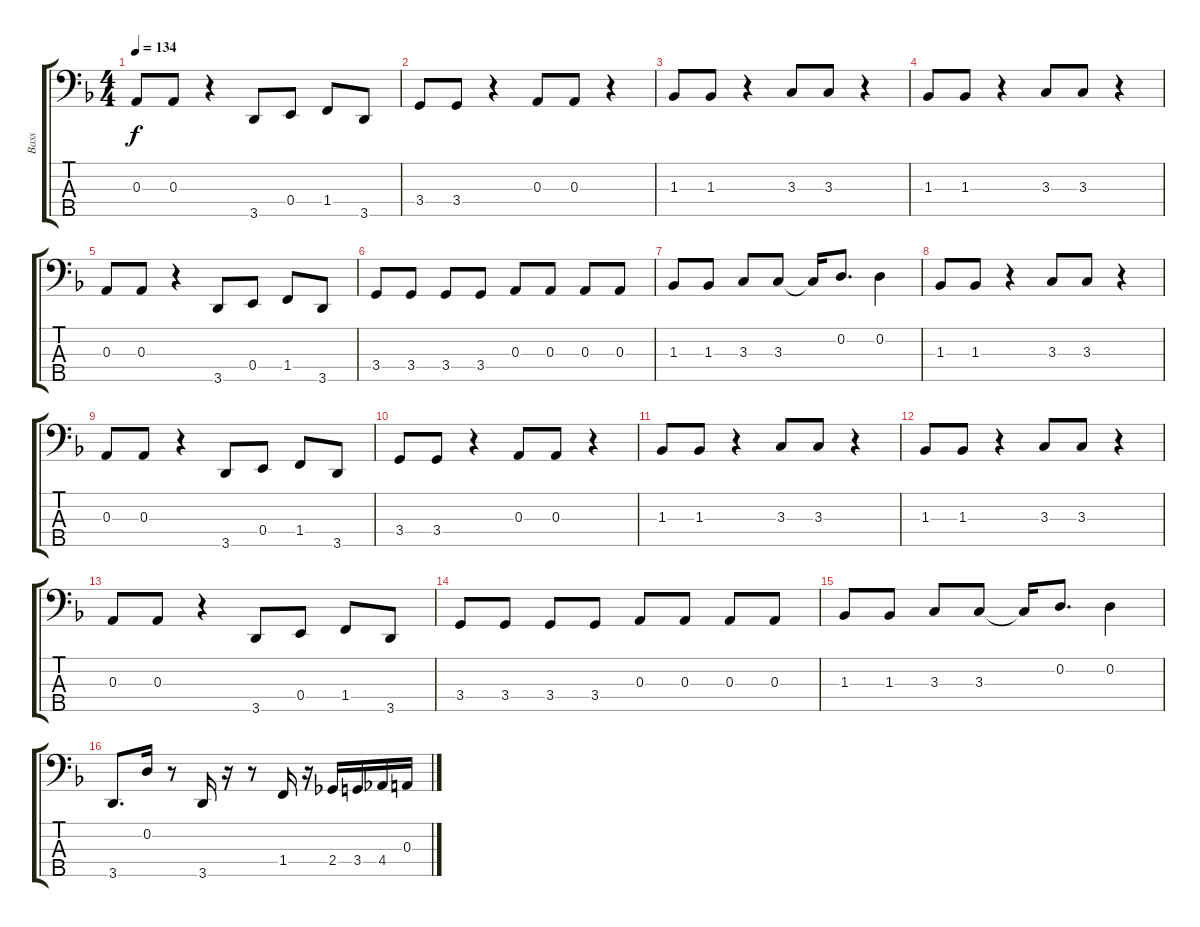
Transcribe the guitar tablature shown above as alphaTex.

\track ("Bass" "Bass") {instrument electricbassfinger}
\staff {score tabs}
\tuning (G2 D2 A1 E1 B0) {hide}
\ts (4 4)
\tempo 134
\clef f4
\ks f
0.3.8{dy f} 0.3.8 r.4 3.5.8 0.4.8 1.4.8 3.5.8 |
3.4.8 3.4.8 r.4 0.3.8 0.3.8 r.4 |
1.3.8 1.3.8 r.4 3.3.8 3.3.8 r.4 |
1.3.8 1.3.8 r.4 3.3.8 3.3.8 r.4 |
0.3.8 0.3.8 r.4 3.5.8 0.4.8 1.4.8 3.5.8 |
3.4.8 3.4.8 3.4.8 3.4.8 0.3.8 0.3.8 0.3.8 0.3.8 |
1.3.8 1.3.8 3.3.8 3.3.8 3.3{t}.16 0.2.8{d} 0.2.4 |
1.3.8 1.3.8 r.4 3.3.8 3.3.8 r.4 |
0.3.8 0.3.8 r.4 3.5.8 0.4.8 1.4.8 3.5.8 |
3.4.8 3.4.8 r.4 0.3.8 0.3.8 r.4 |
1.3.8 1.3.8 r.4 3.3.8 3.3.8 r.4 |
1.3.8 1.3.8 r.4 3.3.8 3.3.8 r.4 |
0.3.8 0.3.8 r.4 3.5.8 0.4.8 1.4.8 3.5.8 |
3.4.8 3.4.8 3.4.8 3.4.8 0.3.8 0.3.8 0.3.8 0.3.8 |
1.3.8 1.3.8 3.3.8 3.3.8 3.3{t}.16 0.2.8{d} 0.2.4 |
3.5.8{d volume 12 balance 11} 0.2.16 r.8 3.5.16 r.16 r.8 1.4.16 r.16 2.4.16 3.4.16 4.4.16 0.3.16
